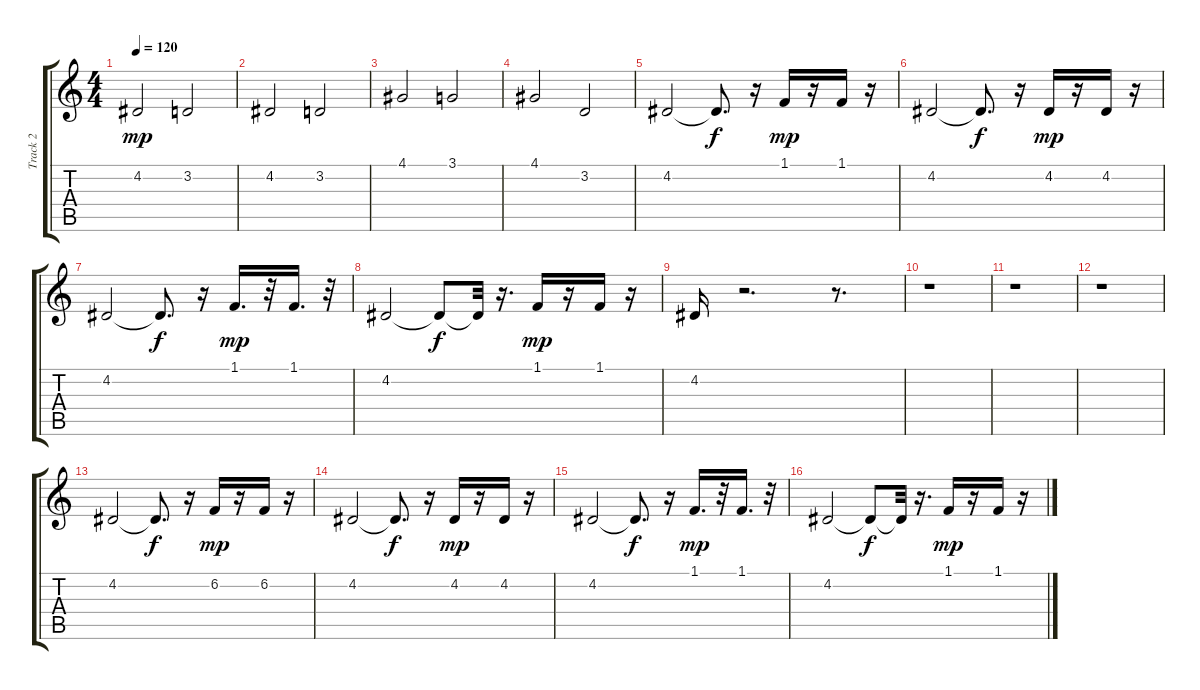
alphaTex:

\track ("Track 2" "Track 2") {instrument lead1square}
\staff {score tabs}
\tuning (E4 B3 G3 D3 A2 E2) {hide}
\ts (4 4)
\tempo 120
\clef g2
\ks c
4.2.2{dy mp} 3.2.2 |
4.2.2 3.2.2 |
4.1.2 3.1.2 |
4.1.2 3.2.2 |
4.2.2 4.2{t}.8{d dy f} r.16 1.1.16{dy mp} r.16 1.1.16 r.16 |
4.2.2 4.2{t}.8{d dy f} r.16 4.2.16{dy mp} r.16 4.2.16 r.16 |
4.2.2 4.2{t}.8{d dy f} r.16 1.1.16{d dy mp} r.32 1.1.16{d} r.32 |
4.2.2 4.2{t}.8{dy f} 4.2{t}.32 r.16{d} 1.1.16{dy mp} r.16 1.1.16 r.16 |
4.2.16 r.2{d} r.8{d} |
r.1 |
r.1 |
r.1 |
4.2.2{instrument pad4choir} 4.2{t}.8{d dy f} r.16 6.2.16{dy mp} r.16 6.2.16 r.16 |
4.2.2 4.2{t}.8{d dy f} r.16 4.2.16{dy mp} r.16 4.2.16 r.16 |
4.2.2 4.2{t}.8{d dy f} r.16 1.1.16{d dy mp} r.32 1.1.16{d} r.32 |
4.2.2 4.2{t}.8{dy f} 4.2{t}.32 r.16{d} 1.1.16{dy mp} r.16 1.1.16 r.16
